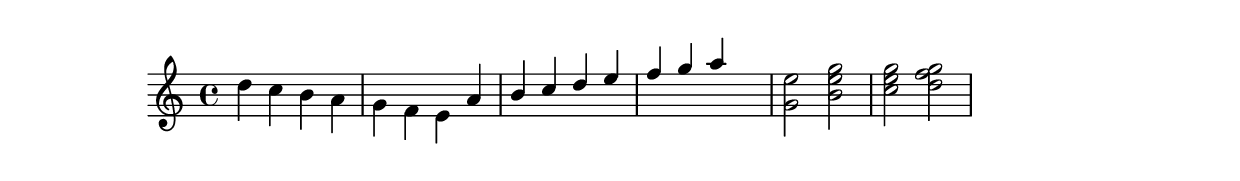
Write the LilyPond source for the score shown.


\version "2.14.0"

\header {
  
  texidoc = "If note head is `over' the center line, the stem is
 shortened.  This happens with forced stem directions, and with some
 chord configurations."

}

\layout  {
  ragged-right = ##t
}


\relative c'' {
  \stemDown d c b a g f e
  \stemNeutral
  \stemUp a b c d e f g a
  \stemNeutral
  s4 |
  
  <g, e'>2 <b e g> <c e g> <d f g>
  
} 


